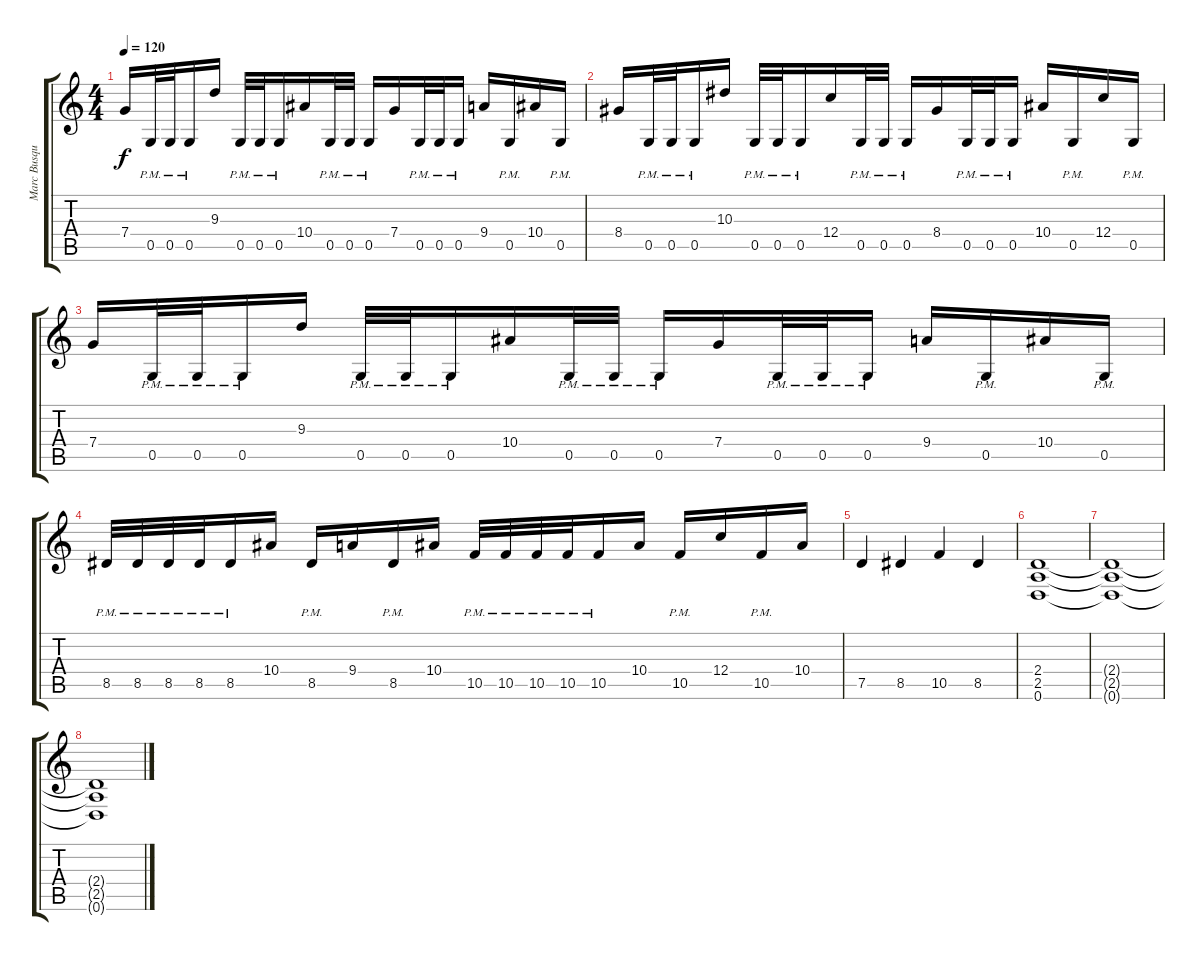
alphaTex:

\track ("Marc Busque" "Marc Busqu") {instrument distortionguitar}
\staff {score tabs}
\tuning (D4 A3 F3 C3 G2 D2) {hide}
\ts (4 4)
\tempo 120
\clef g2
\ks c
7.4.16{dy f} 0.5{pm}.32 0.5{pm}.32 0.5{pm}.16 9.3.16 0.5{pm}.32 0.5{pm}.32 0.5{pm}.16 10.4.16 0.5{pm}.32 0.5{pm}.32 0.5{pm}.16 7.4.16 0.5{pm}.32 0.5{pm}.32 0.5{pm}.16 9.4.16 0.5{pm}.16 10.4.16 0.5{pm}.16 |
8.4.16 0.5{pm}.32 0.5{pm}.32 0.5{pm}.16 10.3.16 0.5{pm}.32 0.5{pm}.32 0.5{pm}.16 12.4.16 0.5{pm}.32 0.5{pm}.32 0.5{pm}.16 8.4.16 0.5{pm}.32 0.5{pm}.32 0.5{pm}.16 10.4.16 0.5{pm}.16 12.4.16 0.5{pm}.16 |
7.4.16 0.5{pm}.32 0.5{pm}.32 0.5{pm}.16 9.3.16 0.5{pm}.32 0.5{pm}.32 0.5{pm}.16 10.4.16 0.5{pm}.32 0.5{pm}.32 0.5{pm}.16 7.4.16 0.5{pm}.32 0.5{pm}.32 0.5{pm}.16 9.4.16 0.5{pm}.16 10.4.16 0.5{pm}.16 |
8.5{pm}.32 8.5{pm}.32 8.5{pm}.32 8.5{pm}.32 8.5{pm}.16 10.4.16 8.5{pm}.16 9.4.16 8.5{pm}.16 10.4.16 10.5{pm}.32 10.5{pm}.32 10.5{pm}.32 10.5{pm}.32 10.5{pm}.16 10.4.16 10.5{pm}.16 12.4.16 10.5{pm}.16 10.4.16 |
7.5.4 8.5.4 10.5.4 8.5.4 |
(2.4 2.5 0.6).1 |
(2.4{t} 2.5{t} 0.6{t}).1 |
(2.4{t} 2.5{t} 0.6{t}).1
